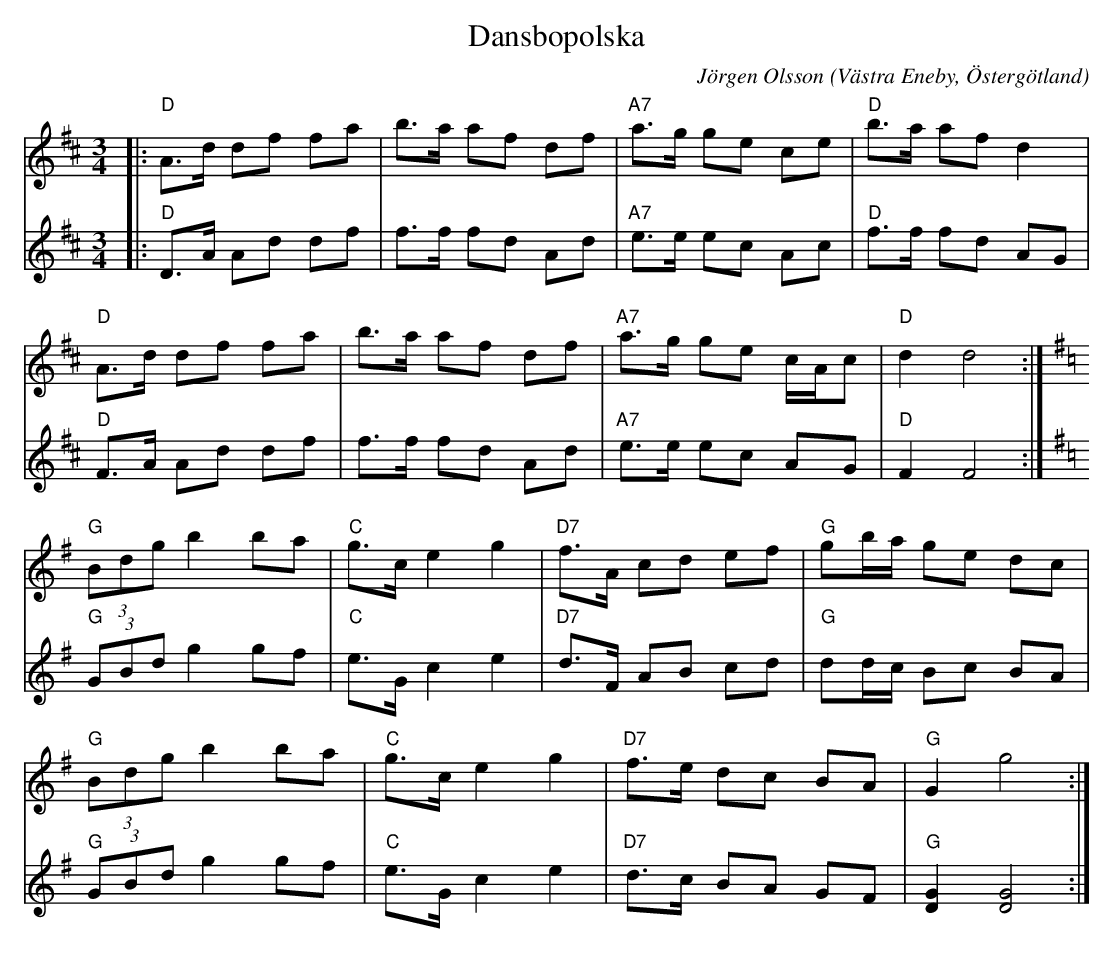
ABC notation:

X:1
T:Dansbopolska
C:Jörgen Olsson
O:Västra Eneby, Östergötland
M:3/4
L:1/8
K:D
V:1
|:"D"A>d df fa|b>a af df|"A7"a>g ge ce|"D"b>a af d2|
"D"A>d df fa|b>a af df|"A7"a>g ge c/A/c|"D"d2 d4:|
[K:G]"G"(3Bdg b2 ba|"C"g>c e2 g2|"D7"f>A cd ef|"G" gb/a/ ge dc|
"G"(3Bdg b2 ba|"C"g>c e2 g2|"D7"f>e dc BA|"G" G2 g4:|
V:2
|:"D"D>A Ad df|f>f fd Ad|"A7"e>e ec Ac|"D"f>f fd AG|
"D"F>A Ad df|f>f fd Ad|"A7"e>e ec AG|"D"F2 F4:|
[K:G]"G"(3GBd g2 gf|"C"e>G c2 e2|"D7"d>F AB cd|"G" dd/c/ Bc BA|
"G"(3GBd g2 gf|"C"e>G c2 e2|"D7"d>c BA GF|"G" [DG]2 [DG]4:|
